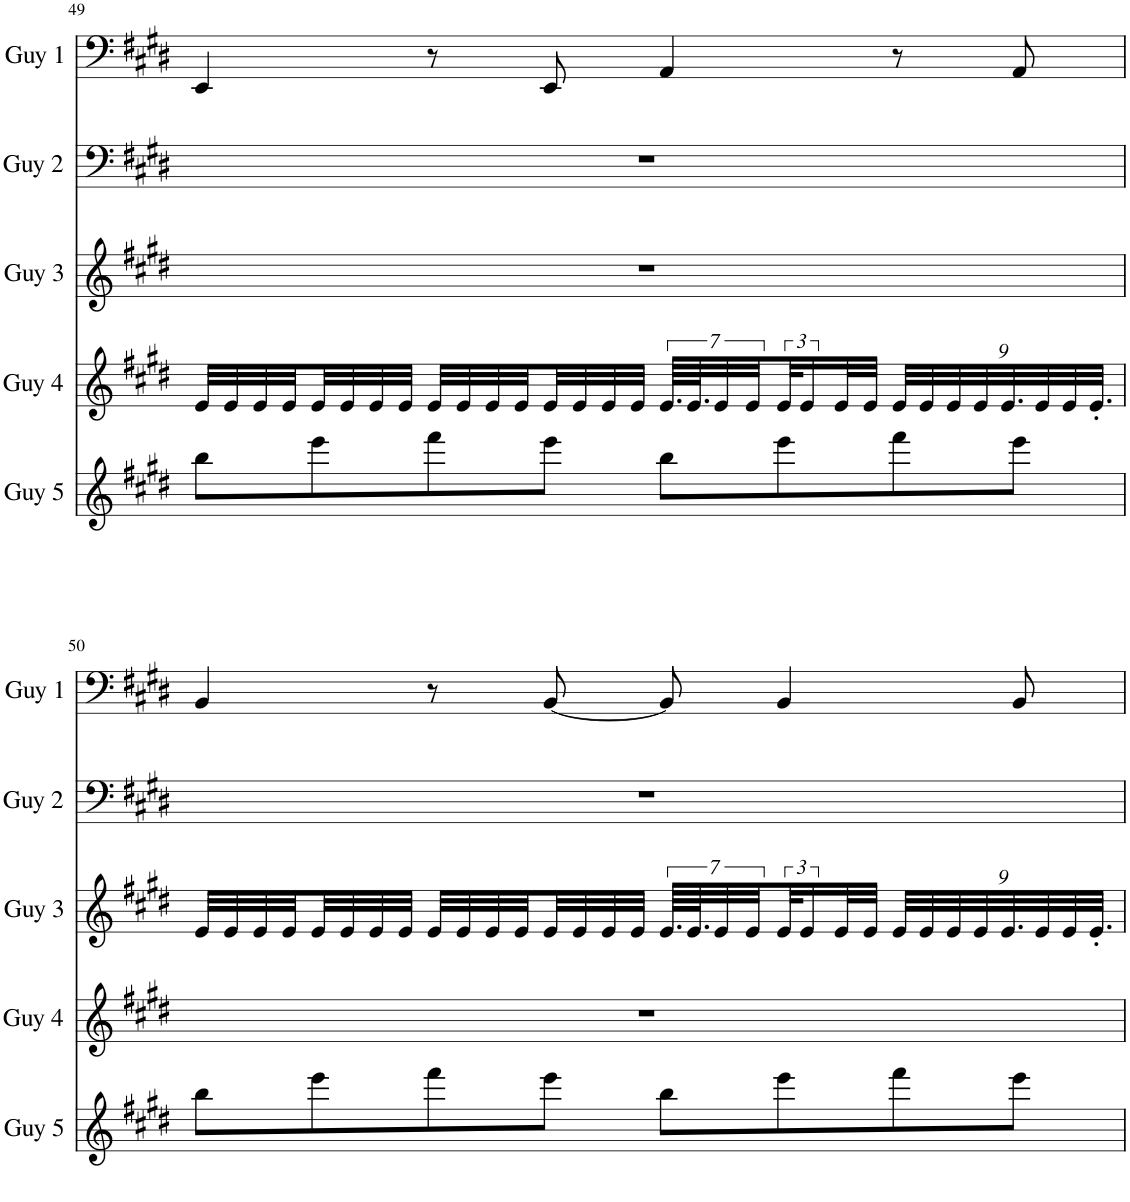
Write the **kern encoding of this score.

**kern	**kern	**kern	**kern	**kern
*part5	*part4	*part3	*part2	*part1
*staff5	*staff4	*staff3	*staff2	*staff1
*I"Piano Guy 5	*I"Piano Guy 4	*I"Piano Guy 3	*I"Piano Guy 2	*I"Piano Guy 1
*I'Guy 5	*I'Guy 4	*I'Guy 3	*I'Guy 2	*I'Guy 1
!!LO:PB:g=z
*clefF4	*clefG2	*clefG2	*clefG2	*clefG^2
*k[f#c#g#d#]	*k[f#c#g#d#]	*k[f#c#g#d#]	*k[f#c#g#d#]	*k[f#c#g#d#]
*M4/4	*M4/4	*M4/4	*M4/4	*M4/4
=49	=49	=49	=49	=49
8bb\L	32e/LLL	1r	1r	4EE/
.	32e/	.	.	.
.	32e/	.	.	.
.	32e/	.	.	.
8eee\	32e/	.	.	.
.	32e/	.	.	.
.	32e/	.	.	.
.	32e/JJJ	.	.	.
8fff#\	32e/LLL	.	.	8r
.	32e/	.	.	.
.	32e/	.	.	.
.	32e/	.	.	.
8eee\J	32e/	.	.	8EE/
.	32e/	.	.	.
.	32e/	.	.	.
.	32e/JJJ	.	.	.
8bb\L	56.e/LLLL	.	.	4AA/
.	56.e/J	.	.	.
.	28e/	.	.	.
.	28e/	.	.	.
8eee\	48e/J	.	.	.
.	24e/	.	.	.
.	32e/L	.	.	.
.	32e/JJJ	.	.	.
*	*Xbrackettup	*	*	*
8fff#\	36e/LLL	.	.	8r
.	36e/	.	.	.
.	36e/	.	.	.
.	36e/	.	.	.
.	36.e/	.	.	.
8eee\J	.	.	.	8AA/
.	36e/	.	.	.
.	36e/	.	.	.
.	36.e'/JJJ	.	.	.
!!LO:LB:g=z
=50	=50	=50	=50	=50
8bb\L	1r	32e/LLL	1r	4BB/
.	.	32e/	.	.
.	.	32e/	.	.
.	.	32e/	.	.
8eee\	.	32e/	.	.
.	.	32e/	.	.
.	.	32e/	.	.
.	.	32e/JJJ	.	.
8fff#\	.	32e/LLL	.	8r
.	.	32e/	.	.
.	.	32e/	.	.
.	.	32e/	.	.
8eee\J	.	32e/	.	[8BB/
.	.	32e/	.	.
.	.	32e/	.	.
.	.	32e/JJJ	.	.
8bb\L	.	56.e/LLLL	.	8BB/]
.	.	56.e/J	.	.
.	.	28e/	.	.
.	.	28e/	.	.
8eee\	.	48e/J	.	4BB/
.	.	24e/	.	.
.	.	32e/L	.	.
.	.	32e/JJJ	.	.
*	*	*Xbrackettup	*	*
8fff#\	.	36e/LLL	.	.
.	.	36e/	.	.
.	.	36e/	.	.
.	.	36e/	.	.
.	.	36.e/	.	.
8eee\J	.	.	.	8BB/
.	.	36e/	.	.
.	.	36e/	.	.
.	.	36.e'/JJJ	.	.
=	=	=	=	=
*-	*-	*-	*-	*-
